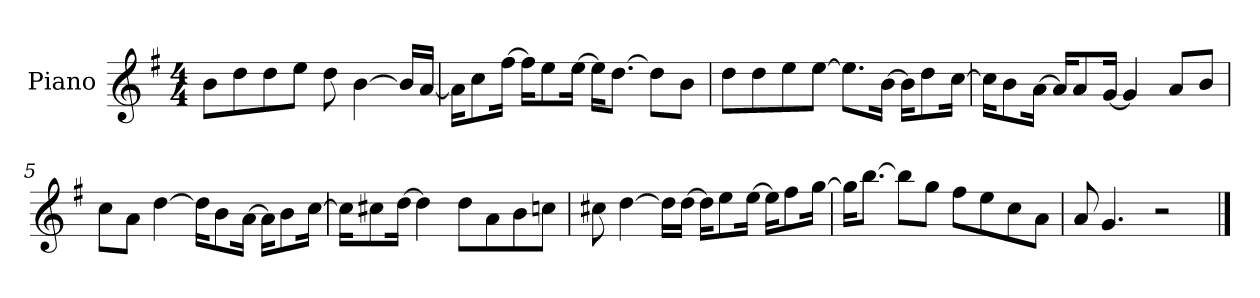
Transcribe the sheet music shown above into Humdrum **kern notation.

**kern
*part1
*staff1
*I"Piano
*I'P-no
*clefG2
*k[f#]
*M4/4
*MM90
=1
8b\L
8dd\
8dd\
8ee\J
8dd\
[4b\
16b/LL]
[16a/JJ
=2
16a\KL]
8cc\
[16ff#\Jk
16ff#\KL]
8ee\
[16ee\Jk
16ee\KL]
[8.dd\J
8dd\L]
8b\J
=3
8dd\L
8dd\
8ee\
[8ee\J
8.ee\L]
[16b\Jk
16b\KL]
8dd\
[16cc\Jk
=4
16cc\KL]
8b\
[16a\Jk
16a/KL]
8a/
[16g/Jk
4g/]
8a/L
8b/J
!!LO:LB:g=z
=5
8cc\L
8a\J
[4dd\
16dd\KL]
8b\
[16a\Jk
16a\KL]
8b\
[16cc\Jk
=6
16cc\KL]
8cc#X\
[16dd\Jk
4dd\]
8dd\L
8a\
8b\
8ccn\J
=7
8cc#X\
[4dd\
16dd\LL]
[16dd\JJ
16dd\KL]
8ee\
[16ee\Jk
16ee\KL]
8ff#\
[16gg\Jk
=8
16gg\KL]
[8.bb\J
8bb\L]
8gg\J
8ff#\L
8ee\
8cc\
8a\J
=9
8a/
4.g/
2r
==
*-
